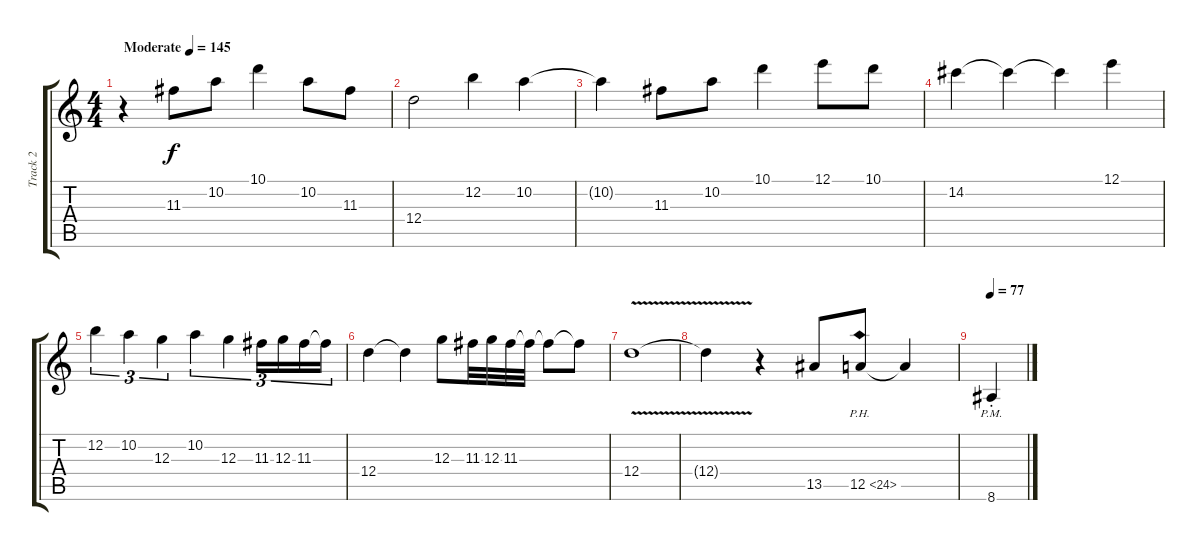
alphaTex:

\track ("Track 2" "Track 2") {instrument distortionguitar}
\staff {score tabs}
\tuning (E4 B3 G3 D3 A2 D2) {hide}
\ts (4 4)
\tempo (145 "Moderate")
\clef g2
\ks c
r.4{dy f instrument distortionguitar} 11.3.8 10.2.8 10.1.4 10.2.8 11.3.8 |
12.4.2 12.2.4 10.2.4 |
10.2{t}.4 11.3.8 10.2.8 10.1.4 12.1.8 10.1.8 |
14.2.4 14.2{t}.4 14.2{t}.4 12.1.4 |
12.2.4{tu (3 2)} 10.2.4{tu (3 2)} 12.3.4{tu (3 2)} 10.2.4{tu (3 2)} 12.3.4{tu (3 2)} 11.3.16{tu (3 2)} 12.3.16{tu (3 2)} 11.3.16{tu (3 2)} 11.3{t}.16{tu (3 2)} |
12.4.4 12.4{t}.4 12.3.8 11.3.32 12.3.32 11.3.32 11.3{t}.32 11.3{t}.8 11.3{t}.8 |
12.4{v}.1 |
12.4{t}.4 r.4 13.5.8 12.5{ph 12}.8 12.5{t}.4 |
\tempo 77
8.6{pm st}.4
